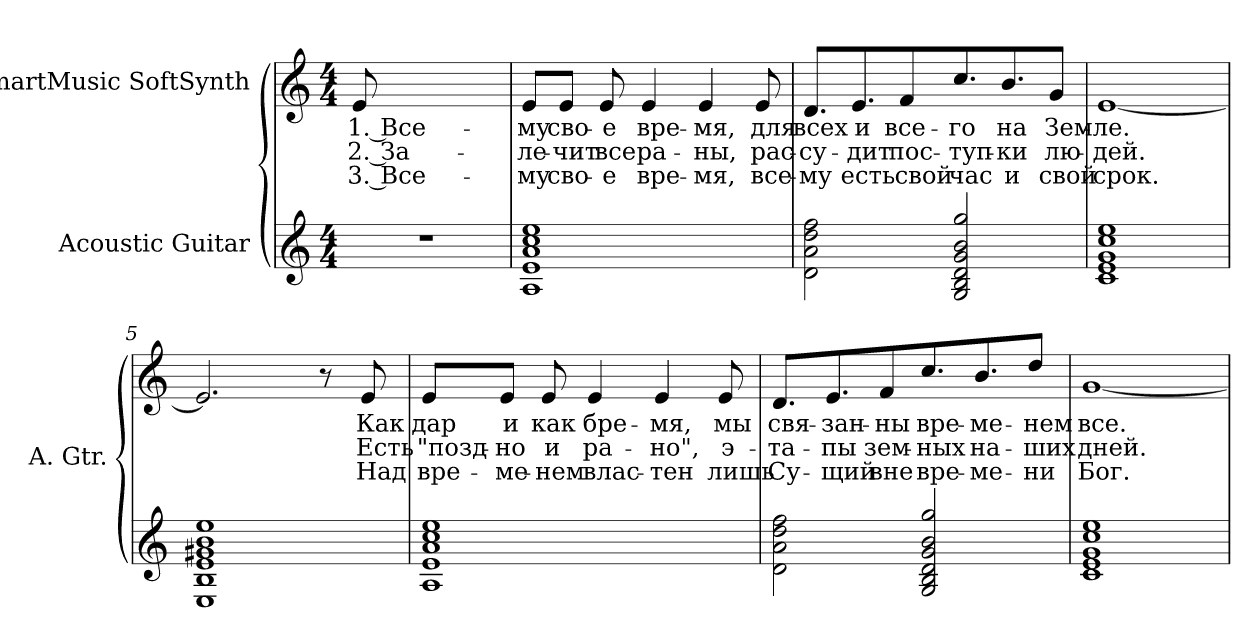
**kern	**kern	**text	**text	**text
*part2	*part1	*part1	*part1	*part1
*staff2	*staff1	*staff1	*staff1	*staff1
*I"Acoustic Guitar	*I"SmartMusic SoftSynth	*	*	*
*I'A. Gtr.	*	*	*	*
!!LO:PB:g=z
*clefG2	*clefG2	*	*	*
*ITrd7c12	*	*	*	*
*k[]	*k[]	*	*	*
*a:	*a:	*	*	*
*M4/4	*M4/4	*	*	*
=1	=1	=1	=1	=1
!LO:N:vis=1	!	!	!	!
!	!	!LO:LY:b:color=#000000	!LO:LY:b:color=#000000	!LO:LY:b:color=#000000
1r	8ei/	1. Все-	2. За-	3. Все-
.	2..ryy	.	.	.
=2	=2	=2	=2	=2
!	!	!LO:LY:b:color=#000000	!LO:LY:b:color=#000000	!LO:LY:b:color=#000000
1AAi 1Ei 1Ai 1ci 1ei	8ei/L	-му	-ле-	-му
!	!	!LO:LY:b:color=#000000	!LO:LY:b:color=#000000	!LO:LY:b:color=#000000
.	8ei/J	сво-	-чит	сво-
!	!	!LO:LY:b:color=#000000	!LO:LY:b:color=#000000	!LO:LY:b:color=#000000
.	8ei/	-е	все	-е
!	!	!LO:LY:b:color=#000000	!LO:LY:b:color=#000000	!LO:LY:b:color=#000000
.	4ei/	вре-	ра-	вре-
!	!	!LO:LY:b:color=#000000	!LO:LY:b:color=#000000	!LO:LY:b:color=#000000
.	4ei/	-мя,	-ны,	-мя,
!	!	!LO:LY:b:color=#000000	!LO:LY:b:color=#000000	!LO:LY:b:color=#000000
.	8ei/	для	рас-	все-
=3	=3	=3	=3	=3
!	!	!LO:LY:b:color=#000000	!LO:LY:b:color=#000000	!LO:LY:b:color=#000000
2Di\ 2Ai 2di 2fi	8.di/L	всех	-су-	-му
!	!	!LO:LY:b:color=#000000	!LO:LY:b:color=#000000	!LO:LY:b:color=#000000
.	8.ei/J	и	-дит	есть
!	!	!LO:LY:b:color=#000000	!LO:LY:b:color=#000000	!LO:LY:b:color=#000000
.	8fi/L	все-	пос-	свой
!	!	!LO:LY:b:color=#000000	!LO:LY:b:color=#000000	!LO:LY:b:color=#000000
2GGi/ 2BBi 2Di 2Gi 2Bi 2gi	8.cci/	-го	-туп-	час
!	!	!LO:LY:b:color=#000000	!LO:LY:b:color=#000000	!LO:LY:b:color=#000000
.	8.bi/J	на	-ки	и
!	!	!LO:LY:b:color=#000000	!LO:LY:b:color=#000000	!LO:LY:b:color=#000000
.	8gi/J	Зем-	лю-	свой
=4	=4	=4	=4	=4
!	!	!LO:LY:b:color=#000000	!LO:LY:b:color=#000000	!LO:LY:b:color=#000000
1Ci 1Ei 1Gi 1ci 1ei	[<1ei	-ле.	-дей.	срок.
!!LO:LB:g=z
=5	=5	=5	=5	=5
1EEi 1BBi 1Ei 1G#Xi 1Bi 1ei	2.ei/]	.	.	.
.	8r	.	.	.
!	!	!LO:LY:b:color=#000000	!LO:LY:b:color=#000000	!LO:LY:b:color=#000000
.	8ei/	Как	Есть	Над
=6	=6	=6	=6	=6
!	!	!LO:LY:b:color=#000000	!LO:LY:b:color=#000000	!LO:LY:b:color=#000000
1AAi 1Ei 1Ai 1ci 1ei	8ei/L	дар	"позд-	вре-
!	!	!LO:LY:b:color=#000000	!LO:LY:b:color=#000000	!LO:LY:b:color=#000000
.	8ei/J	и	-но	-ме-
!	!	!LO:LY:b:color=#000000	!LO:LY:b:color=#000000	!LO:LY:b:color=#000000
.	8ei/	как	и	-нем
!	!	!LO:LY:b:color=#000000	!LO:LY:b:color=#000000	!LO:LY:b:color=#000000
.	4ei/	бре-	ра-	влас-
!	!	!LO:LY:b:color=#000000	!LO:LY:b:color=#000000	!LO:LY:b:color=#000000
.	4ei/	-мя,	-но",	-тен
!	!	!LO:LY:b:color=#000000	!LO:LY:b:color=#000000	!LO:LY:b:color=#000000
.	8ei/	мы	э-	лишь
=7	=7	=7	=7	=7
!	!	!LO:LY:b:color=#000000	!LO:LY:b:color=#000000	!LO:LY:b:color=#000000
2Di\ 2Ai 2di 2fi	8.di/L	свя-	-та-	Су-
!	!	!LO:LY:b:color=#000000	!LO:LY:b:color=#000000	!LO:LY:b:color=#000000
.	8.ei/J	-зан-	-пы	-щий
!	!	!LO:LY:b:color=#000000	!LO:LY:b:color=#000000	!LO:LY:b:color=#000000
.	8fi/L	-ны	зем-	вне
!	!	!LO:LY:b:color=#000000	!LO:LY:b:color=#000000	!LO:LY:b:color=#000000
2GGi/ 2BBi 2Di 2Gi 2Bi 2gi	8.cci/	вре-	-ных	вре-
!	!	!LO:LY:b:color=#000000	!LO:LY:b:color=#000000	!LO:LY:b:color=#000000
.	8.bi/J	-ме-	на-	-ме-
!	!	!LO:LY:b:color=#000000	!LO:LY:b:color=#000000	!LO:LY:b:color=#000000
.	8ddi\J	-нем	-ших	-ни
=8	=8	=8	=8	=8
!	!	!LO:LY:b:color=#000000	!LO:LY:b:color=#000000	!LO:LY:b:color=#000000
1Ci 1Ei 1Gi 1ci 1ei	[<1gi	все.	дней.	Бог.
=	=	=	=	=
*-	*-	*-	*-	*-
